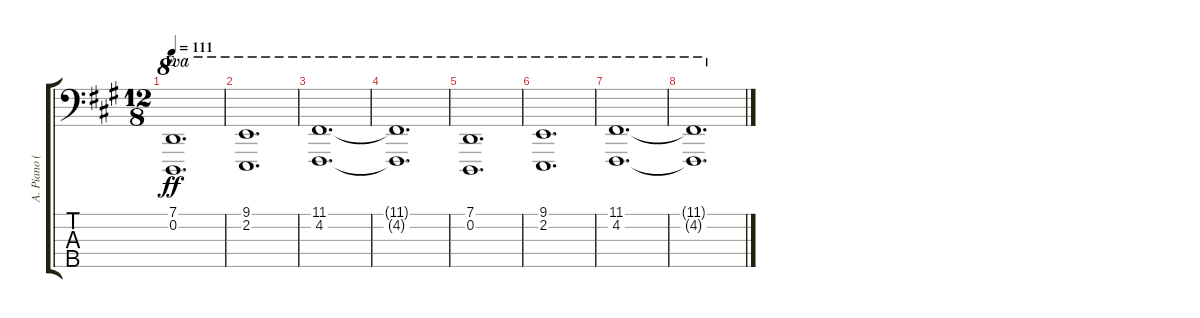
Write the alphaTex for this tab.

\track ("A. Piano (Left Hand)" "A. Piano (") {instrument acousticgrandpiano}
\staff {score tabs}
\tuning (G2 D2 A1 E1 B0) {hide}
\ts (12 8)
\section ("" "E")
\tempo 111
\clef f4
\ks a
(7.1 0.2).1{d ot 8va dy ff} |
(9.1 2.2).1{d ot 8va} |
(11.1 4.2).1{d ot 8va} |
(11.1{t} 4.2{t}).1{d ot 8va} |
(7.1 0.2).1{d ot 8va} |
(9.1 2.2).1{d ot 8va} |
(11.1 4.2).1{d ot 8va} |
(11.1{t} 4.2{t}).1{d ot 8va}
